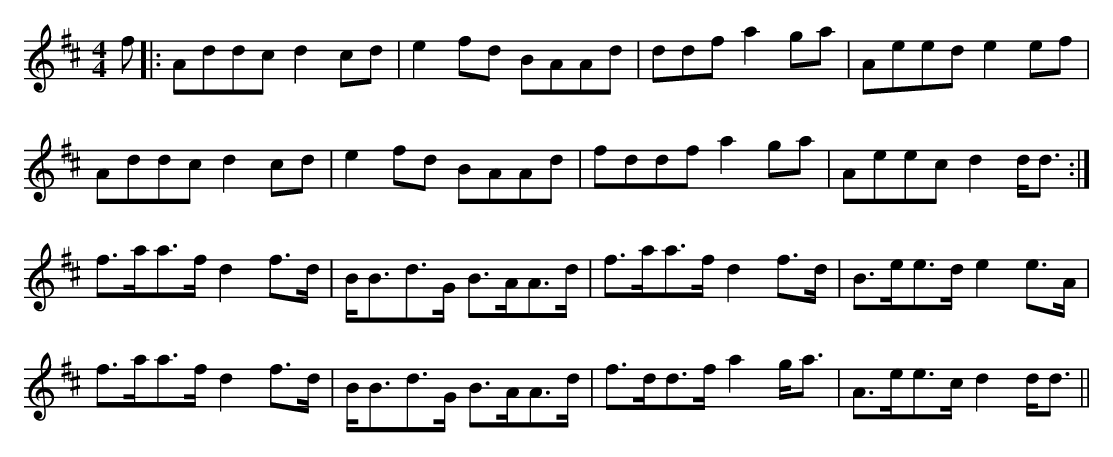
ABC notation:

X:1
M:4/4
K:Amix
f|:Addc d2cd |e2fd BAAd|ddf a2 ga|Aeed e2 ef|
Addc d2cd |e2fd BAAd|fddf a2ga|Aeec d2 d<d:|
f>aa>f d2 f>d|B<Bd>G B>AA>d|f>aa>f d2 f>d|B>ee>d e2 e>A|
f>aa>f d2 f>d|B<Bd>G B>AA>d|f>dd>f a2 g<a|A>ee>c d2 d<d||
